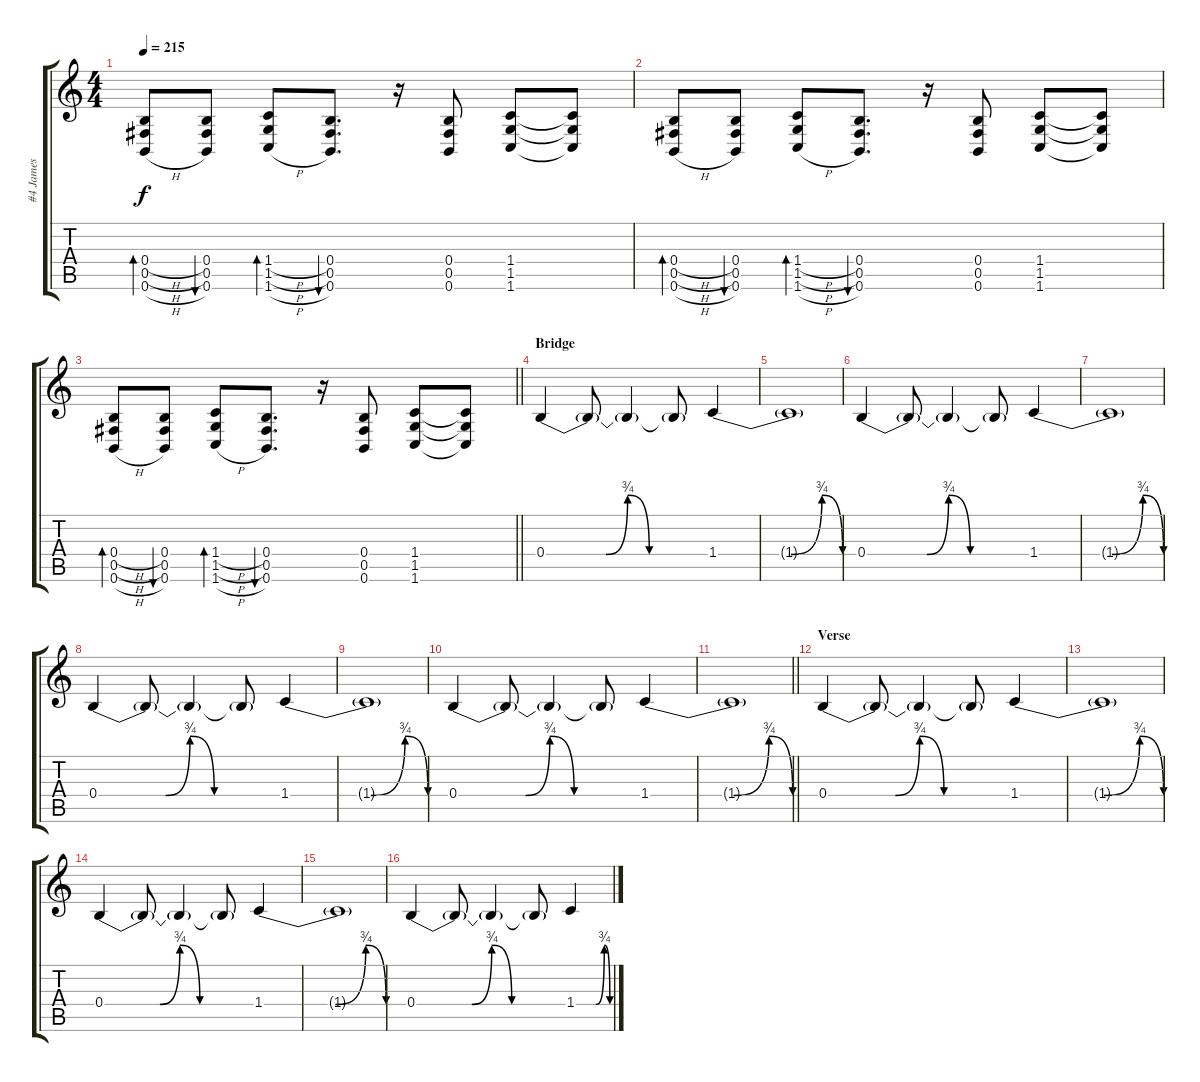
\track ("#4 James" "#4 James") {instrument overdrivenguitar}
\staff {score tabs}
\tuning (E4 B3 G3 B2 Gb2 B1) {hide}
\ts (4 4)
\tempo 215
\clef g2
\ks c
(0.4{h} 0.5{h} 0.6{h}).8{bd 120 dy f} (0.4 0.5 0.6).8{bu 120} (1.4{h} 1.5{h} 1.6{h}).8{bd 120} (0.4 0.5 0.6).8{d bu 120} r.16 (0.4 0.5 0.6).8 (1.4 1.5 1.6).8 (1.4{t} 1.5{t} 1.6{t}).8 |
(0.4{h} 0.5{h} 0.6{h}).8{bd 120} (0.4 0.5 0.6).8{bu 120} (1.4{h} 1.5{h} 1.6{h}).8{bd 120} (0.4 0.5 0.6).8{d bu 120} r.16 (0.4 0.5 0.6).8 (1.4 1.5 1.6).8 (1.4{t} 1.5{t} 1.6{t}).8 |
\barLineRight lightlight
(0.4{h} 0.5{h} 0.6{h}).8{bd 120} (0.4 0.5 0.6).8{bu 120} (1.4{h} 1.5{h} 1.6{h}).8{bd 120} (0.4 0.5 0.6).8{d bu 120} r.16 (0.4 0.5 0.6).8 (1.4 1.5 1.6).8 (1.4{t} 1.5{t} 1.6{t}).8 |
\section ("" "Bridge")
0.4{be (custom 0 0 22 0 30 3 38 0 60 0)}.4 0.4{t}.8 0.4{t}.4 0.4{t}.8 1.4{be (custom 0 0 15 0 35 0 50 3 60 0)}.4 |
1.4{t}.1 |
0.4{be (custom 0 0 22 0 30 3 38 0 60 0)}.4 0.4{t}.8 0.4{t}.4 0.4{t}.8 1.4{be (custom 0 0 15 0 35 0 50 3 60 0)}.4 |
1.4{t}.1 |
0.4{be (custom 0 0 22 0 30 3 38 0 60 0)}.4 0.4{t}.8 0.4{t}.4 0.4{t}.8 1.4{be (custom 0 0 15 0 35 0 50 3 60 0)}.4 |
1.4{t}.1 |
0.4{be (custom 0 0 22 0 30 3 38 0 60 0)}.4 0.4{t}.8 0.4{t}.4 0.4{t}.8 1.4{be (custom 0 0 15 0 35 0 50 3 60 0)}.4 |
\barLineRight lightlight
1.4{t}.1 |
\section ("" "Verse")
0.4{be (custom 0 0 22 0 30 3 38 0 60 0)}.4 0.4{t}.8 0.4{t}.4 0.4{t}.8 1.4{be (custom 0 0 15 0 35 0 50 3 60 0)}.4 |
1.4{t}.1 |
0.4{be (custom 0 0 22 0 30 3 38 0 60 0)}.4 0.4{t}.8 0.4{t}.4 0.4{t}.8 1.4{be (custom 0 0 15 0 35 0 50 3 60 0)}.4 |
1.4{t}.1 |
0.4{be (custom 0 0 22 0 30 3 38 0 60 0)}.4 0.4{t}.8 0.4{t}.4 0.4{t}.8 1.4{be (custom 0 0 15 0 35 0 50 3 60 0)}.4
